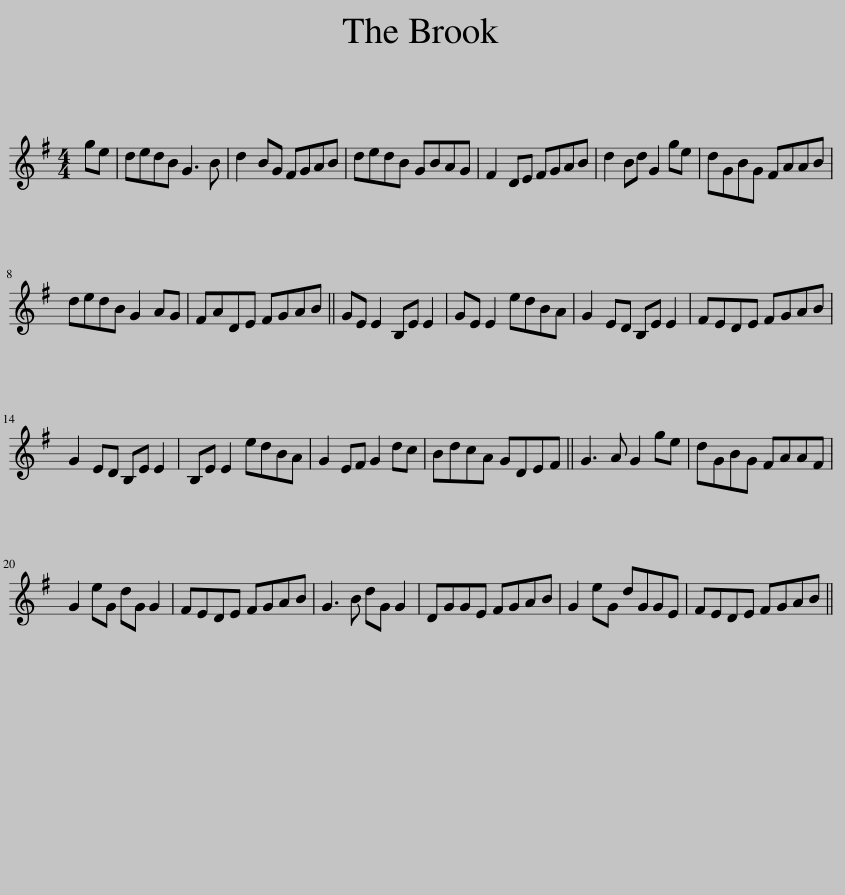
X:1
L:1/8
M:4/4
I:linebreak $
K:G
V:1 treble
V:1
 ge | dedB G3 B | d2 BG FGAB | dedB GBAG | F2 DE FGAB | %5
 d2 Bd G2 ge | dGBG FAAB |$ dedB G2 AG | FADE FGAB || GE E2 B,E E2 | %10
 GE E2 edBA | G2 ED B,E E2 | FEDE FGAB |$ G2 ED B,E E2 | B,E E2 edBA | %15
 G2 EF G2 dc | BdcA GDEF || G3 A G2 ge | dGBG FAAF |$ G2 eG dG G2 | %20
 FEDE FGAB | G3 B dG G2 | DGGE FGAB | G2 eG dGGE | FEDE FGAB || %25
